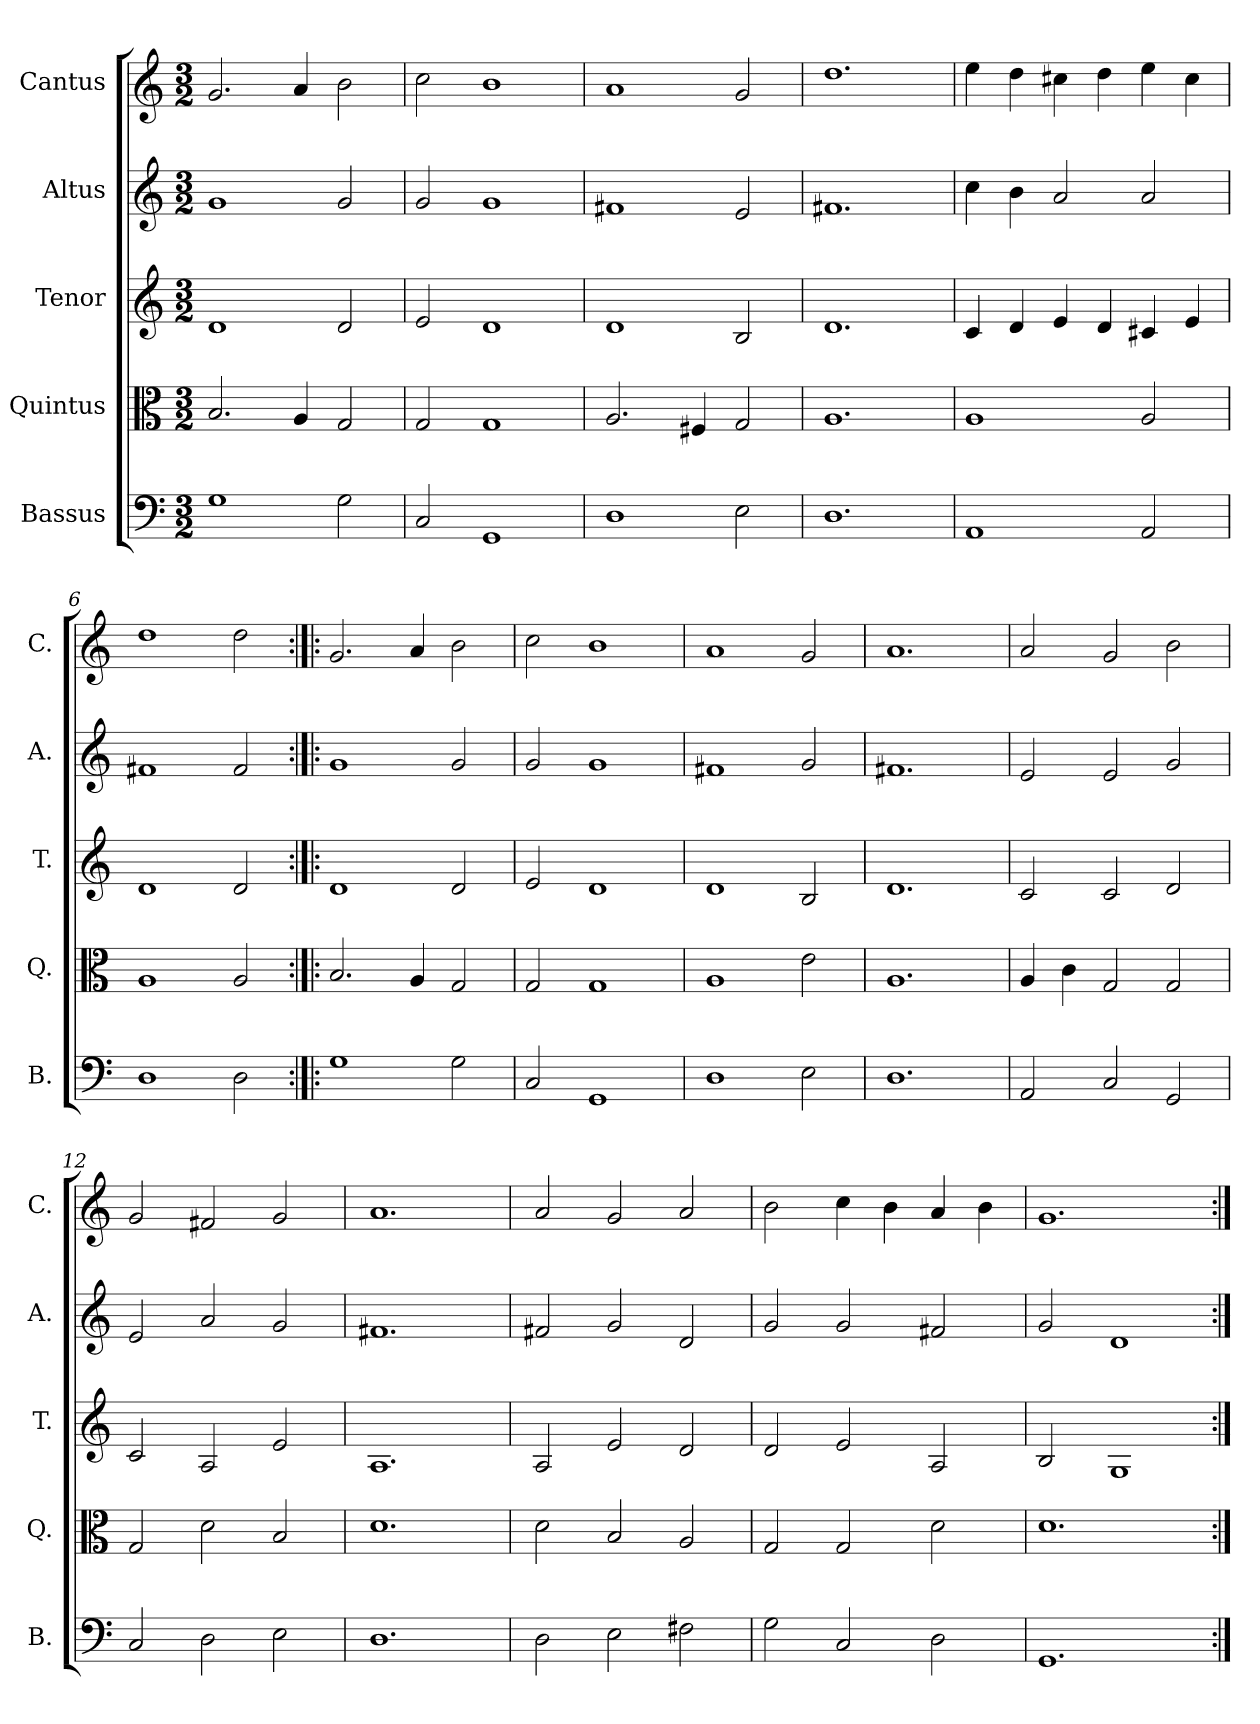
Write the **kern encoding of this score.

**kern	**kern	**kern	**kern	**kern
*part5	*part4	*part3	*part2	*part1
*staff5	*staff4	*staff3	*staff2	*staff1
*I"Bassus	*I"Quintus	*I"Tenor	*I"Altus	*I"Cantus
*I'B.	*I'Q.	*I'T.	*I'A.	*I'C.
*clefF4	*clefC3	*clefG2	*clefG2	*clefG2
*k[]	*k[]	*k[]	*k[]	*k[]
*C:	*C:	*C:	*C:	*C:
*M3/2	*M3/2	*M3/2	*M3/2	*M3/2
=1	=1	=1	=1	=1
1G\	2.B/	1d/	1g/	2.g/
.	4A/	.	.	4a/
2G\	2G/	2d/	2g/	2b\
=2	=2	=2	=2	=2
2C/	2G/	2e/	2g/	2cc\
1GG/	1G/	1d/	1g/	1b\
=3	=3	=3	=3	=3
1D\	2.A/	1d/	1f#X/	1a/
.	4F#X/	.	.	.
2E\	2G/	2B/	2e/	2g/
=4	=4	=4	=4	=4
1.D\	1.A/	1.d/	1.f#X/	1.dd\
=5	=5	=5	=5	=5
1AA/	1A/	4c/	4cc\	4ee\
.	.	4d/	4b\	4dd\
.	.	4e/	2a/	4cc#X\
.	.	4d/	.	4dd\
2AA/	2A/	4c#X/	2a/	4ee\
.	.	4e/	.	4cc#\
!!LO:LB:g=z
=6	=6	=6	=6	=6
1D\	1A/	1d/	1f#X/	1dd\
2D\	2A/	2d/	2f#/	2dd\
=7:|!|:	=7:|!|:	=7:|!|:	=7:|!|:	=7:|!|:
1G\	2.B/	1d/	1g/	2.g/
.	4A/	.	.	4a/
2G\	2G/	2d/	2g/	2b\
=8	=8	=8	=8	=8
2C/	2G/	2e/	2g/	2cc\
1GG/	1G/	1d/	1g/	1b\
=9	=9	=9	=9	=9
1D\	1A/	1d/	1f#X/	1a/
2E\	2e\	2B/	2g/	2g/
=10	=10	=10	=10	=10
1.D\	1.A/	1.d/	1.f#X/	1.a/
=11	=11	=11	=11	=11
2AA/	4A/	2c/	2e/	2a/
.	4c\	.	.	.
2C/	2G/	2c/	2e/	2g/
2GG/	2G/	2d/	2g/	2b\
!!LO:PB:g=z
=12	=12	=12	=12	=12
2C/	2G/	2c/	2e/	2g/
2D\	2d\	2A/	2a/	2f#X/
2E\	2B/	2e/	2g/	2g/
=13	=13	=13	=13	=13
1.D\	1.d\	1.A/	1.f#X/	1.a/
=14	=14	=14	=14	=14
2D\	2d\	2A/	2f#X/	2a/
2E\	2B/	2e/	2g/	2g/
2F#X\	2A/	2d/	2d/	2a/
=15	=15	=15	=15	=15
2G\	2G/	2d/	2g/	2b\
2C/	2G/	2e/	2g/	4cc\
.	.	.	.	4b\
2D\	2d\	2A/	2f#X/	4a/
.	.	.	.	4b\
=16	=16	=16	=16	=16
1.GG/	1.d\	2B/	2g/	1.g/
.	.	1G/	1d/	.
=:|!	=:|!	=:|!	=:|!	=:|!
*-	*-	*-	*-	*-
